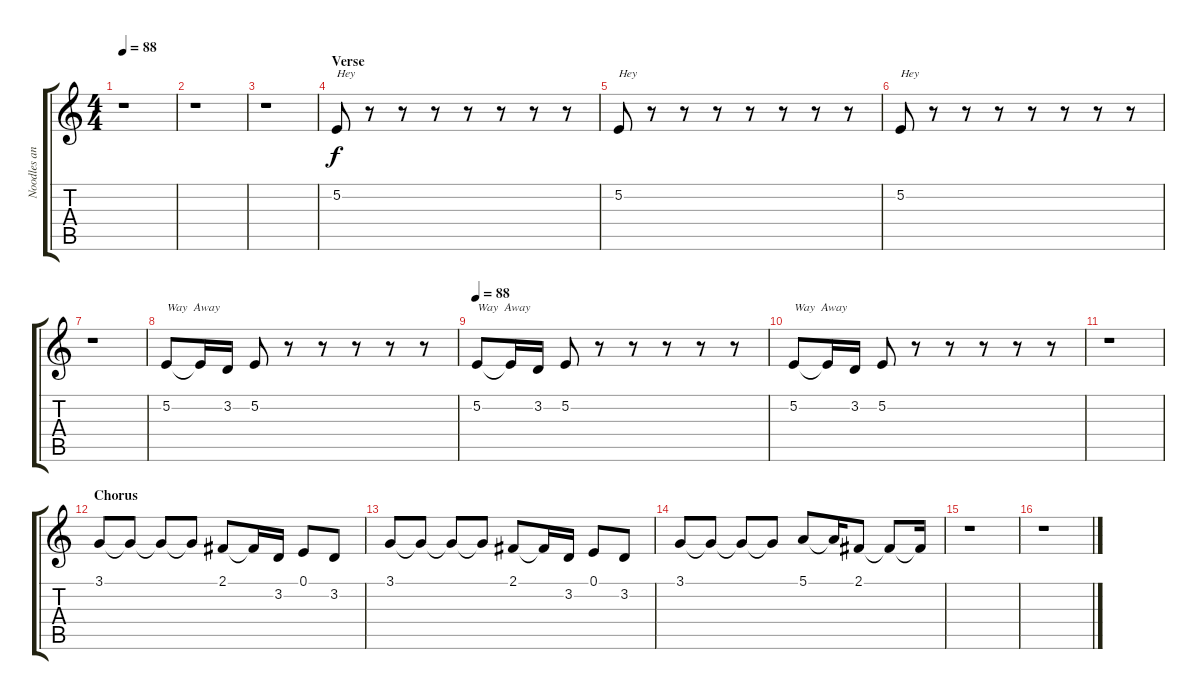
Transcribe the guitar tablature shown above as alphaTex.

\track ("Noodles and Greg.K (Backvocals)" "Noodles an") {instrument synthbrass1}
\staff {score tabs}
\tuning (E4 B3 G3 D3 A2 E2) {hide}
\ts (4 4)
\tempo 88
\clef g2
\ks c
r.1{dy f} |
r.1 |
r.1 |
\section ("" "Verse")
5.2.8{txt "Hey"} r.8 r.8 r.8 r.8 r.8 r.8 r.8 |
5.2.8{txt "Hey"} r.8 r.8 r.8 r.8 r.8 r.8 r.8 |
5.2.8{txt "Hey"} r.8 r.8 r.8 r.8 r.8 r.8 r.8 |
r.1 |
5.2.8{txt "Way  Away"} 5.2{t}.16 3.2.16 5.2.8 r.8 r.8 r.8 r.8 r.8 |
\tempo 88
5.2.8{txt "Way  Away"} 5.2{t}.16 3.2.16 5.2.8 r.8 r.8 r.8 r.8 r.8 |
5.2.8{txt "Way  Away"} 5.2{t}.16 3.2.16 5.2.8 r.8 r.8 r.8 r.8 r.8 |
r.1 |
\section ("" "Chorus")
3.1.8{volume 16 instrument oboe} 3.1{t}.8 3.1{t}.8 3.1{t}.8 2.1.8 2.1{t}.16 3.2.16 0.1.8 3.2.8 |
3.1.8{volume 16 instrument oboe} 3.1{t}.8 3.1{t}.8 3.1{t}.8 2.1.8 2.1{t}.16 3.2.16 0.1.8 3.2.8 |
3.1.8{volume 16 instrument oboe} 3.1{t}.8 3.1{t}.8 3.1{t}.8 5.1.8 5.1{t}.16 2.1.8 2.1{t}.8 2.1{t}.16 |
r.1 |
r.1
